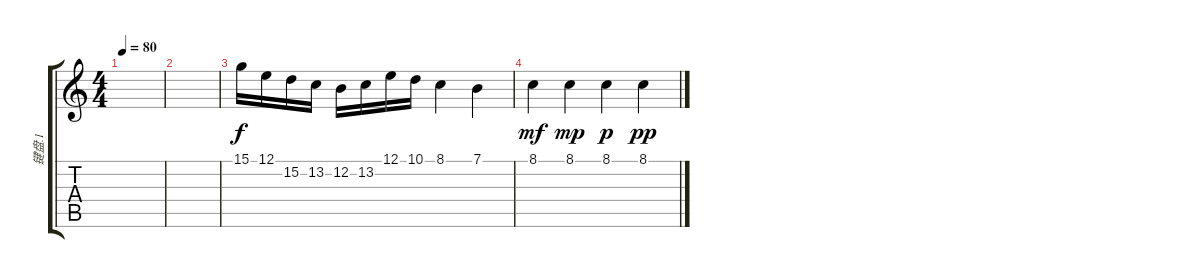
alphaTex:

\track ("键盘.1" "键盘.1") {instrument stringensemble1}
\staff {score tabs}
\tuning (E4 B3 G3 D3 A2 E2) {hide}
\ts (4 4)
\tempo 80
\clef g2
\ks c
|
|
15.1.16{dy f} 12.1.16 15.2.16 13.2.16 12.2.16 13.2.16 12.1.16 10.1.16 8.1.4 7.1.4 |
8.1.4{dy mf} 8.1.4{dy mp} 8.1.4{dy p} 8.1.4{dy pp}
